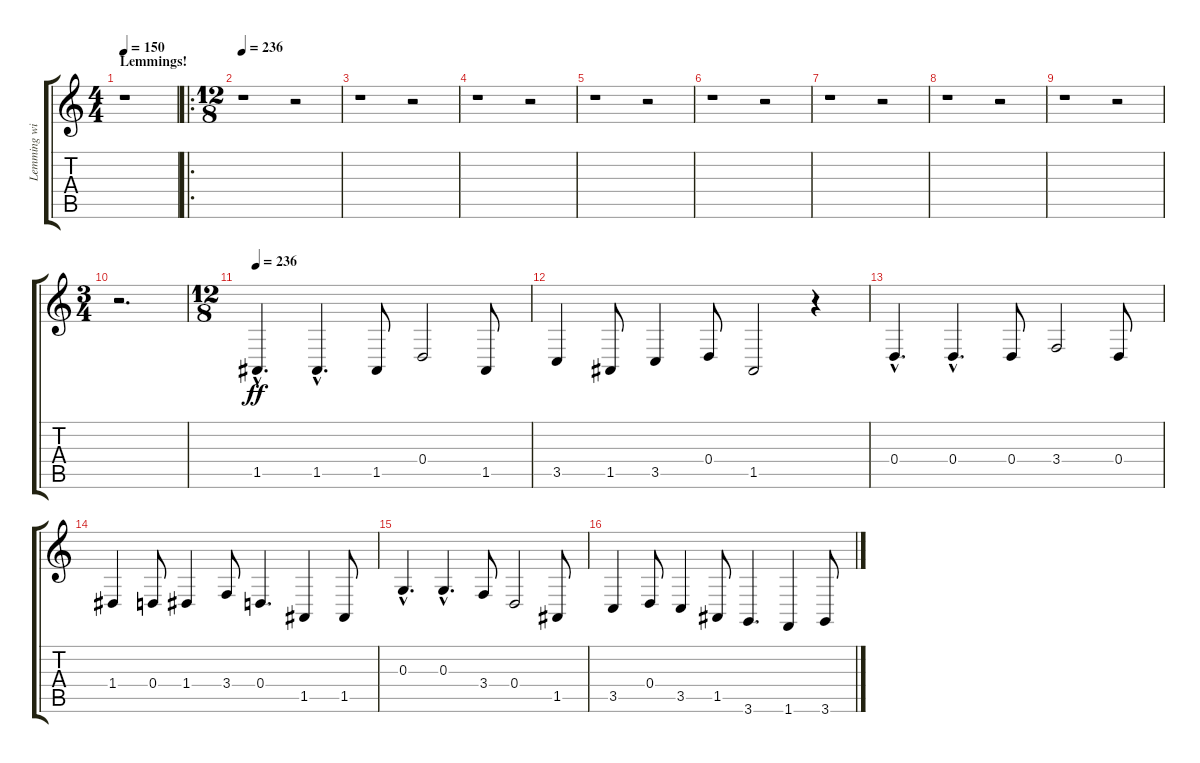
\track ("Lemming with Keyboard / Guitar 3" "Lemming wi") {instrument drawbarorgan}
\staff {score tabs}
\tuning (E4 B3 G3 D3 A2 E2) {hide}
\ts (4 4)
\section ("" "Lemmings!")
\tempo 150
\clef g2
\ks c
r.1{dy ff instrument drawbarorgan} |
\ro
\ts (12 8)
\tempo 236
r.1 r.2 |
r.1 r.2 |
r.1 r.2 |
r.1 r.2 |
r.1 r.2 |
r.1 r.2 |
r.1 r.2 |
r.1 r.2 |
\ts (3 4)
r.2{d} |
\ts (12 8)
\tempo 236
1.5{hac}.4{d} 1.5{hac}.4{d} 1.5.8 0.4.2 1.5.8 |
3.5.4 1.5.8 3.5.4 0.4.8 1.5.2 r.4 |
0.4{hac}.4{d} 0.4{hac}.4{d} 0.4.8 3.4.2 0.4.8 |
1.4.4 0.4.8 1.4.4 3.4.8 0.4.4{d} 1.5.4 1.5.8 |
0.3{hac}.4{d} 0.3{hac}.4{d} 3.4.8 0.4.2 1.5.8 |
3.5.4 0.4.8 3.5.4 1.5.8 3.6.4{d} 1.6.4 3.6.8
